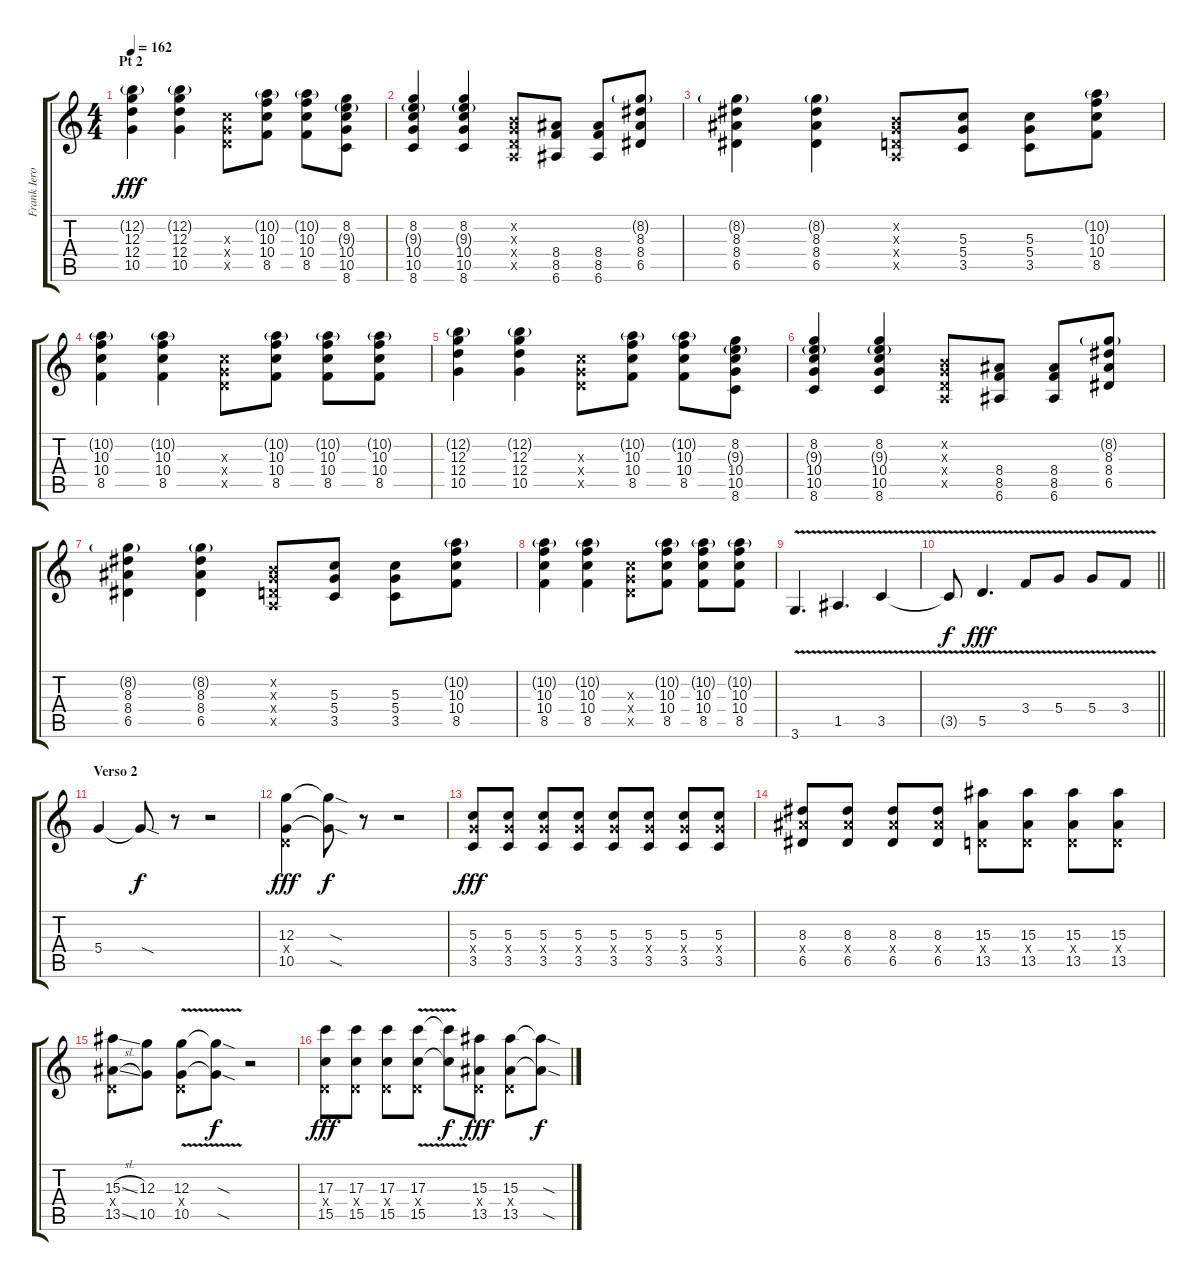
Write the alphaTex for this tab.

\track ("Frank Iero [Guitar]" "Frank Iero") {instrument overdrivenguitar}
\staff {score tabs}
\tuning (E4 B3 G3 D3 A2 E2) {hide}
\ts (4 4)
\section ("" "Pt 2")
\tempo 162
\clef g2
\ks c
(12.2{g} 12.3 12.4 10.5).4{dy fff} (12.2{g} 12.3 12.4 10.5).4 (5.3{x} 5.4{x} 5.5{x}).8 (10.2{g} 10.3 10.4 8.5).8 (10.2{g} 10.3 10.4 8.5).8 (8.2 9.3{g} 10.4 10.5 8.6).8 |
(8.2 9.3{g} 10.4 10.5 8.6).4 (8.2 9.3{g} 10.4 10.5 8.6).4 (0.2{x} 0.3{x} 0.4{x} 0.5{x}).8 (8.4 8.5 6.6).8 (8.4 8.5 6.6).8 (8.2{g} 8.3 8.4 6.5).8 |
(8.2{g} 8.3 8.4 6.5).4 (8.2{g} 8.3 8.4 6.5).4 (0.2{x} 0.3{x} 0.4{x} 0.5{x}).8 (5.3 5.4 3.5).8 (5.3 5.4 3.5).8 (10.2{g} 10.3 10.4 8.5).8 |
(10.2{g} 10.3 10.4 8.5).4 (10.2{g} 10.3 10.4 8.5).4 (5.3{x} 5.4{x} 5.5{x}).8 (10.2{g} 10.3 10.4 8.5).8 (10.2{g} 10.3 10.4 8.5).8 (10.2{g} 10.3 10.4 8.5).8 |
(12.2{g} 12.3 12.4 10.5).4 (12.2{g} 12.3 12.4 10.5).4 (5.3{x} 5.4{x} 5.5{x}).8 (10.2{g} 10.3 10.4 8.5).8 (10.2{g} 10.3 10.4 8.5).8 (8.2 9.3{g} 10.4 10.5 8.6).8 |
(8.2 9.3{g} 10.4 10.5 8.6).4 (8.2 9.3{g} 10.4 10.5 8.6).4 (0.2{x} 0.3{x} 0.4{x} 0.5{x}).8 (8.4 8.5 6.6).8 (8.4 8.5 6.6).8 (8.2{g} 8.3 8.4 6.5).8 |
(8.2{g} 8.3 8.4 6.5).4 (8.2{g} 8.3 8.4 6.5).4 (0.2{x} 0.3{x} 0.4{x} 0.5{x}).8 (5.3 5.4 3.5).8 (5.3 5.4 3.5).8 (10.2{g} 10.3 10.4 8.5).8 |
(10.2{g} 10.3 10.4 8.5).4 (10.2{g} 10.3 10.4 8.5).4 (5.3{x} 5.4{x} 5.5{x}).8 (10.2{g} 10.3 10.4 8.5).8 (10.2{g} 10.3 10.4 8.5).8 (10.2{g} 10.3 10.4 8.5).8 |
3.6{v}.4{d} 1.5{v}.4{d} 3.5{v}.4 |
\barLineRight lightlight
3.5{t}.8{dy f} 5.5{v}.4{d dy fff} 3.4{v}.8 5.4{v}.8 5.4{v}.8 3.4{v}.8 |
\section ("" "Verso 2")
5.4.4 5.4{sod t}.8{dy f} r.8 r.2 |
(12.3 0.4{x} 10.5).4{dy fff} (12.3{sod t} 10.5{sod t}).8{dy f} r.8 r.2 |
(5.3 5.4{x} 3.5).8{dy fff} (5.3 5.4{x} 3.5).8 (5.3 5.4{x} 3.5).8 (5.3 5.4{x} 3.5).8 (5.3 5.4{x} 3.5).8 (5.3 5.4{x} 3.5).8 (5.3 5.4{x} 3.5).8 (5.3 5.4{x} 3.5).8 |
(8.3 8.4{x} 6.5).8 (8.3 8.4{x} 6.5).8 (8.3 8.4{x} 6.5).8 (8.3 8.4{x} 6.5).8 (15.3 0.4{x} 13.5).8 (15.3 0.4{x} 13.5).8 (15.3 0.4{x} 13.5).8 (15.3 0.4{x} 13.5).8 |
(15.3{sl} 0.4{x} 13.5{sl}).8 (12.3 10.5).8 (12.3{v} 0.4{x} 10.5).8 (12.3{sod t} 10.5{sod t}).8{dy f} r.2 |
(17.3 0.4{x} 15.5).8{dy fff} (17.3 0.4{x} 15.5).8 (17.3 0.4{x} 15.5).8 (17.3{v} 0.4{x} 15.5).8 (17.3{t} 15.5{t}).8{dy f} (15.3 0.4{x} 13.5).8{dy fff} (15.3 0.4{x} 13.5).8 (15.3{sod t} 13.5{sod t}).8{dy f}
